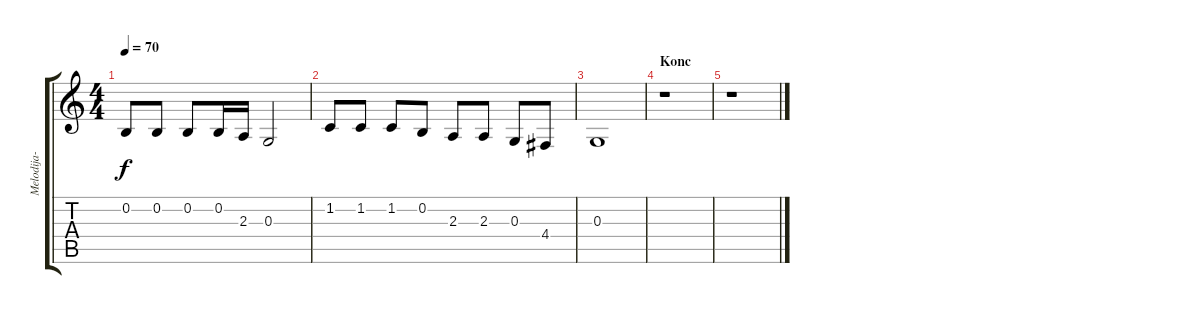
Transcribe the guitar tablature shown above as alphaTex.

\track ("Melodija-" "Melodija-") {instrument pad7halo}
\staff {score tabs}
\tuning (E4 B3 G3 D3 A2 E2) {hide}
\ts (4 4)
\tempo 70
\clef g2
\ks c
0.2.8{dy f} 0.2.8 0.2.8 0.2.16 2.3.16 0.3.2 |
1.2.8 1.2.8 1.2.8 0.2.8 2.3.8 2.3.8 0.3.8 4.4.8 |
0.3.1 |
\section ("" "Konc")
r.1 |
r.1
